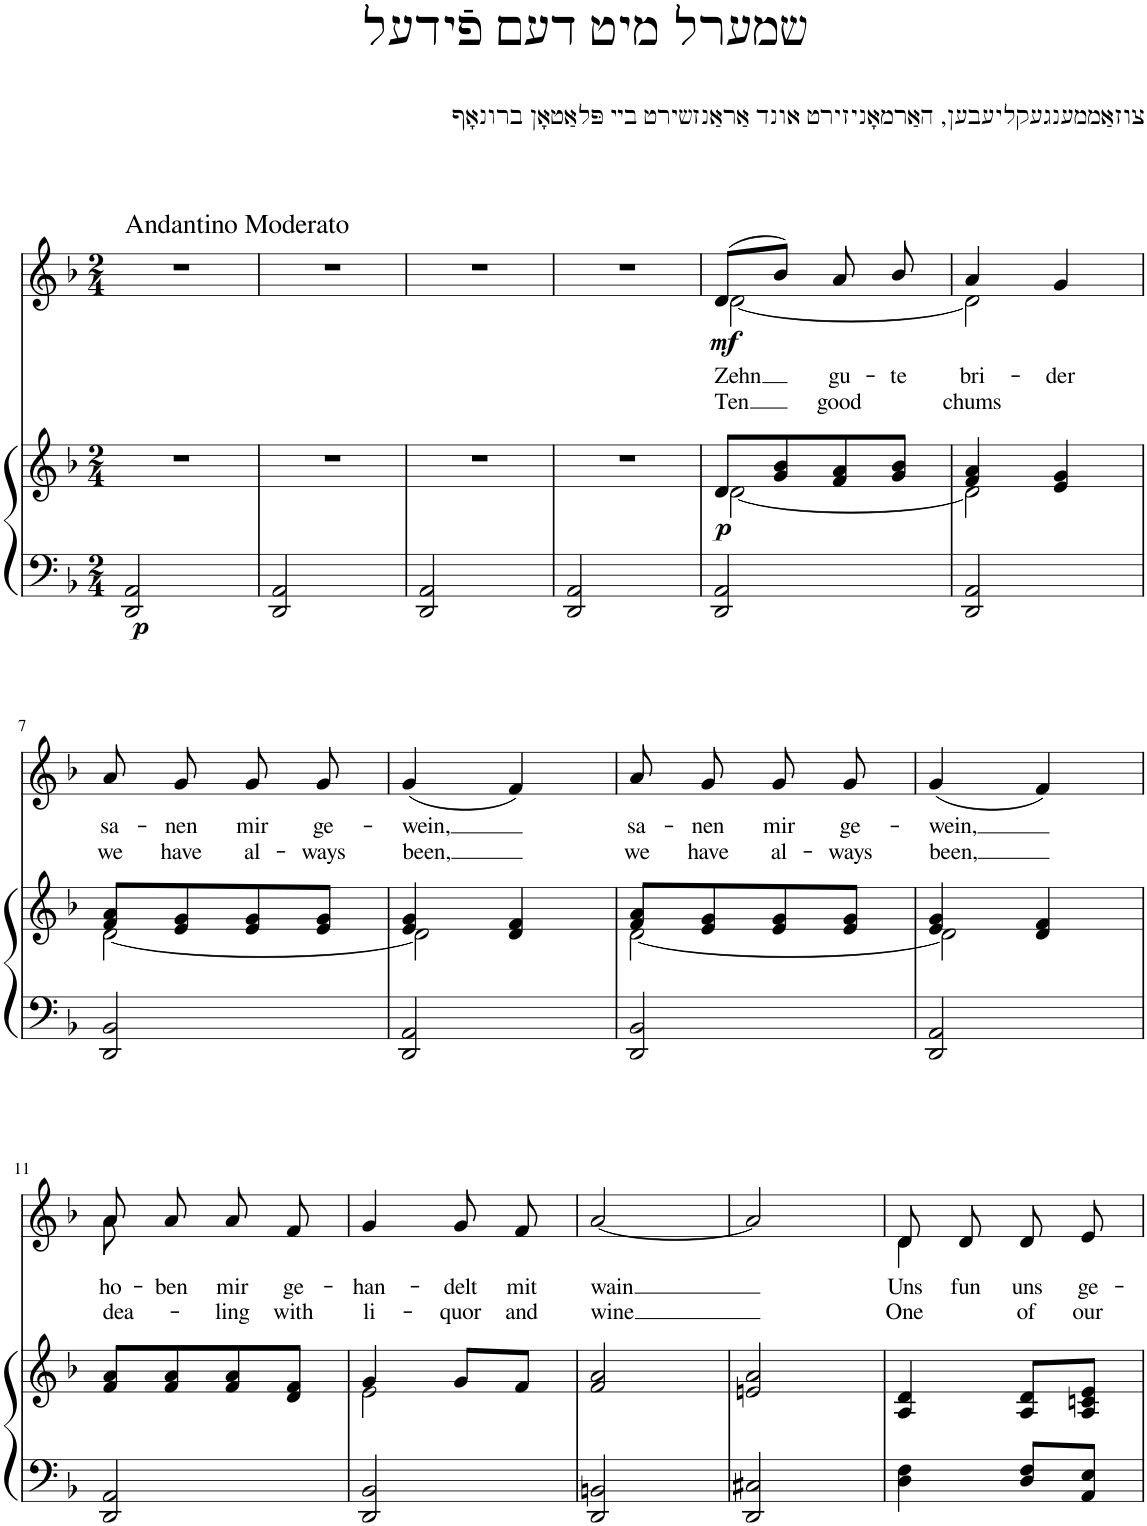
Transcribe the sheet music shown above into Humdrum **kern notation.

**kern	**kern	**dynam	**kern	**text	**text	**dynam
*part2	*part2	*part2	*part1	*part1	*part1	*part1
*staff3	*staff2	*staff2/3	*staff1	*staff1	*staff1	*staff1
*I"Klavier	*	*	*I"Piano	*	*	*
*	*	*	*I'Pno	*	*	*
*clefF4	*clefG2	*	*clefG2	*	*	*
*k[b-]	*k[b-]	*	*k[b-]	*	*	*
*M2/4	*M2/4	*	*M2/4	*	*	*
=1	=1	=1	=1	=1	=1	=1
!	!	!	!LO:TX:a:t=Andantino Moderato	!	!	!
!	!	!LO:DY:b=2	!	!	!	!
2DD/ 2AA/	2r	p	2r	.	.	.
=2	=2	=2	=2	=2	=2	=2
2DD/ 2AA/	2r	.	2r	.	.	.
=3	=3	=3	=3	=3	=3	=3
2DD/ 2AA/	2r	.	2r	.	.	.
=4	=4	=4	=4	=4	=4	=4
2DD/ 2AA/	2r	.	2r	.	.	.
=5	=5	=5	=5	=5	=5	=5
*	*^	*	*	*	*	*
!	!	!	!LO:DY:b	!	!LO:LY:b	!LO:LY:b	!LO:DY:b
*	*	*	*	*^	*	*	*
2DD/ 2AA/	8d/L	[2d\	p	(8d/L	[2d\	Zehn	Ten	mf
.	8g/ 8b-/	.	.	8b-/J)	.	.	.	.
!	!	!	!	!	!	!LO:LY:b	!LO:LY:b	!
.	8f/ 8a/	.	.	8a/	.	gu-	good	.
!	!	!	!	!	!	!LO:LY:b	!	!
.	8g/ 8b-/J	.	.	8b-/	.	-te	.	.
=6	=6	=6	=6	=6	=6	=6	=6	=6
!	!	!	!	!	!	!LO:LY:b	!LO:LY:b	!
2DD/ 2AA/	4f/ 4a/	2d\]	.	4a/	2d\]	bri-	chums	.
!	!	!	!	!	!	!LO:LY:b	!	!
.	4e/ 4g/	.	.	4g/	.	-der	.	.
*	*	*	*	*v	*v	*	*	*
!!LO:LB:g=z
=7	=7	=7	=7	=7	=7	=7	=7
!	!	!	!	!	!LO:LY:b	!LO:LY:b	!
2DD/ 2BB-/	8f/ 8a/L	[2d\	.	8a/	sa-	we	.
!	!	!	!	!	!LO:LY:b	!LO:LY:b	!
.	8e/ 8g/	.	.	8g/	-nen	have	.
!	!	!	!	!	!LO:LY:b	!LO:LY:b	!
.	8e/ 8g/	.	.	8g/	mir	al-	.
!	!	!	!	!	!LO:LY:b	!LO:LY:b	!
.	8e/ 8g/J	.	.	8g/	ge-	-ways	.
=8	=8	=8	=8	=8	=8	=8	=8
!	!	!	!	!	!LO:LY:b	!LO:LY:b	!
2DD/ 2AA/	4e/ 4g/	2d\]	.	(4g/	-wein,	been,	.
.	4d/ 4f/	.	.	4f/)	.	.	.
=9	=9	=9	=9	=9	=9	=9	=9
!	!	!	!	!	!LO:LY:b	!LO:LY:b	!
2DD/ 2BB-/	8f/ 8a/L	[2d\	.	8a/	sa-	we	.
!	!	!	!	!	!LO:LY:b	!LO:LY:b	!
.	8e/ 8g/	.	.	8g/	-nen	have	.
!	!	!	!	!	!LO:LY:b	!LO:LY:b	!
.	8e/ 8g/	.	.	8g/	mir	al-	.
!	!	!	!	!	!LO:LY:b	!LO:LY:b	!
.	8e/ 8g/J	.	.	8g/	ge-	-ways	.
=10	=10	=10	=10	=10	=10	=10	=10
!	!	!	!	!	!LO:LY:b	!LO:LY:b	!
2DD/ 2AA/	4e/ 4g/	2d\]	.	(4g/	-wein,	been,	.
.	4d/ 4f/	.	.	4f/)	.	.	.
*	*v	*v	*	*	*	*	*
!!LO:LB:g=z
=11	=11	=11	=11	=11	=11	=11
!	!	!	!	!LO:LY:b	!LO:LY:b	!
*	*	*	*^	*	*	*
2DD/ 2AA/	8f/ 8a/L	.	8a/	8a\	ho-	dea-	.
!	!	!	!	!	!LO:LY:b	!	!
.	8f/ 8a/	.	8a/	4.ryy	-ben	.	.
!	!	!	!	!	!LO:LY:b	!LO:LY:b	!
.	8f/ 8a/	.	8a/	.	mir	-ling	.
!	!	!	!	!	!LO:LY:b	!LO:LY:b	!
.	8d/ 8f/J	.	8f/	.	ge-	with	.
*	*	*	*v	*v	*	*	*
=12	=12	=12	=12	=12	=12	=12
*	*^	*	*	*	*	*
!	!	!	!	!	!LO:LY:b	!LO:LY:b	!
2DD/ 2BB-/	4g/	2e\	.	4g/	-han-	li-	.
!	!	!	!	!	!LO:LY:b	!LO:LY:b	!
.	8g/L	.	.	8g/	-delt	-quor	.
!	!	!	!	!	!LO:LY:b	!LO:LY:b	!
.	8f/J	.	.	8f/	mit	and	.
*	*v	*v	*	*	*	*	*
=13	=13	=13	=13	=13	=13	=13
!	!	!	!	!LO:LY:b	!LO:LY:b	!
2DD/ 2BBn/	2f/ 2a/	.	[2a/	wain	wine	.
=14	=14	=14	=14	=14	=14	=14
2DD/ 2C#X/	2en/ 2a/	.	2a/]	.	.	.
=15	=15	=15	=15	=15	=15	=15
!	!	!	!	!LO:LY:b	!LO:LY:b	!
*	*	*	*^	*	*	*
4D\ 4F\	4A/ 4d/	.	8d/	4d\	Uns	One	.
!	!	!	!	!	!LO:LY:b	!	!
.	.	.	8d/	.	fun	.	.
!	!	!	!	!	!LO:LY:b	!LO:LY:b	!
8D/ 8F/L	8A/ 8d/L	.	8d/	4ryy	uns	of	.
!	!	!	!	!	!LO:LY:b	!LO:LY:b	!
8AA/ 8E/J	8A/ 8cn/ 8e/J	.	8e/	.	ge-	our	.
*	*	*	*v	*v	*	*	*
=	=	=	=	=	=	=
*-	*-	*-	*-	*-	*-	*-
